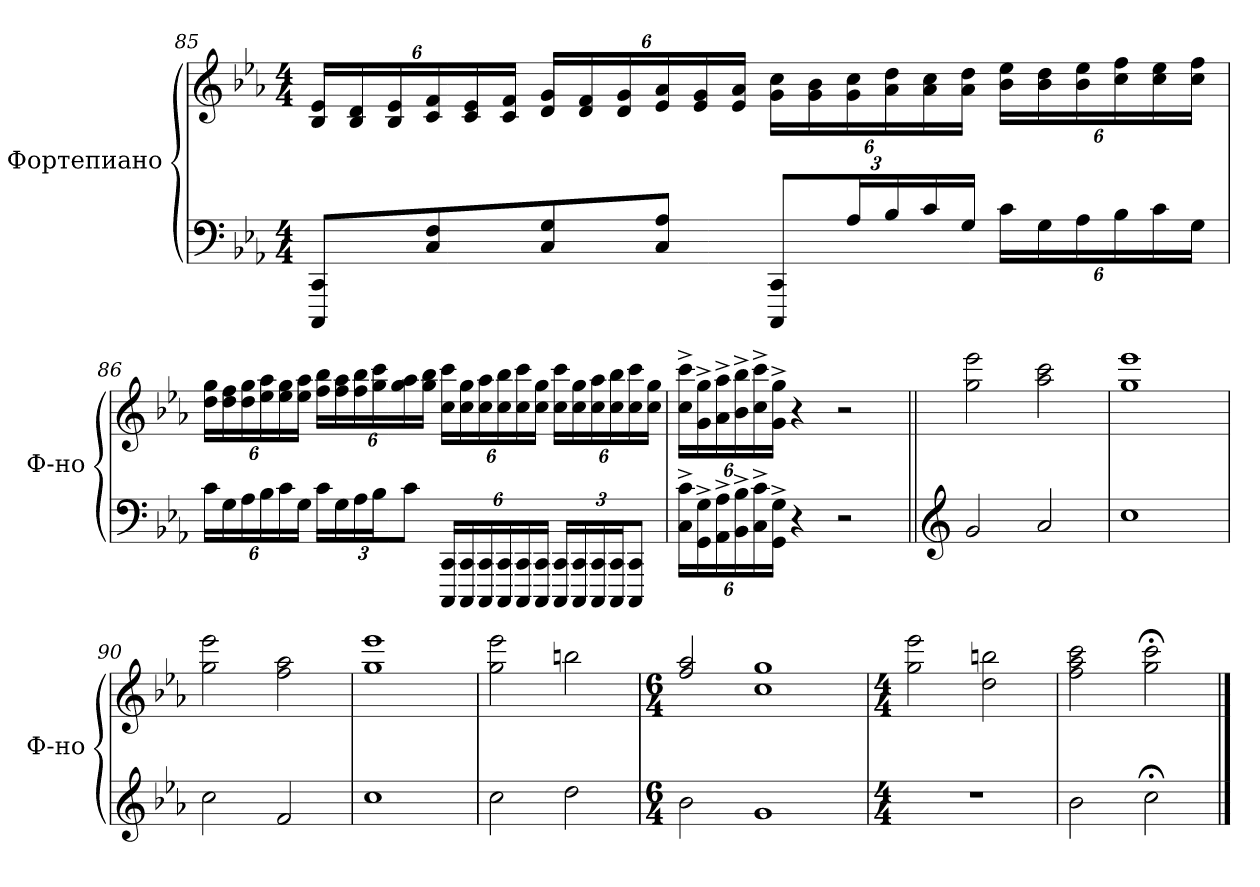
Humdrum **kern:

**kern	**kern
*part1	*part1
*staff2	*staff1
*I"Фортепиано	*
*I'Ф-но	*
!!LO:LB:g=z
*clefF4	*clefG2
*k[b-e-a-]	*k[b-e-a-]
*M4/4	*M4/4
*	*Xbrackettup
=85	=85
8CCC/ 8CC/L	24B-/ 24e-/LL
.	24B-/ 24d/
.	24B-/ 24e-/
8C/ 8F/	24c/ 24f/
.	24c/ 24e-/
.	24c/ 24f/JJ
8C/ 8G/	24d/ 24g/LL
.	24d/ 24f/
.	24d/ 24g/
8C/ 8A-/J	24e-/ 24a-/
.	24e-/ 24g/
.	24e-/ 24a-/JJ
*Xbrackettup	*
12CCC/ 12CC/L	24g\ 24cc\LL
.	24g\ 24b-\
24A-/L	24g\ 24cc\
24B-/	24a-\ 24dd\
24c/	24a-\ 24cc\
24G/JJ	24a-\ 24dd\JJ
24c\LL	24b-\ 24ee-\LL
24G\	24b-\ 24dd\
24A-\	24b-\ 24ee-\
24B-\	24cc\ 24ff\
24c\	24cc\ 24ee-\
24G\JJ	24cc\ 24ff\JJ
!!LO:LB:g=z
=86	=86
24c\LL	24dd\ 24gg\LL
24G\	24dd\ 24ff\
24A-\	24dd\ 24gg\
24B-\	24ee-\ 24aa-\
24c\	24ee-\ 24gg\
24G\JJ	24ee-\ 24aa-\JJ
24c\LL	24ff\ 24bb-\LL
24G\	24ff\ 24aa-\
24A-\	24ff\ 24bb-\
24B-\J	24gg\ 24ccc\
12c\J	24gg\ 24aa-\
.	24gg\ 24bb-\JJ
24CCC/ 24CC/LL	24cc\ 24ccc\LL
24CCC/ 24CC/	24cc\ 24gg\
24CCC/ 24CC/	24cc\ 24aa-\
24CCC/ 24CC/	24cc\ 24bb-\
24CCC/ 24CC/	24cc\ 24ccc\
24CCC/ 24CC/JJ	24cc\ 24gg\JJ
24CCC/ 24CC/LL	24cc\ 24ccc\LL
24CCC/ 24CC/	24cc\ 24gg\
24CCC/ 24CC/	24cc\ 24aa-\
24CCC/ 24CC/J	24cc\ 24bb-\
12CCC/ 12CC/J	24cc\ 24ccc\
.	24cc\ 24gg\JJ
=87	=87
24C\^ 24c\^LL	24cc\^ 24ccc\^LL
24GG\^ 24G\^	24g\^ 24gg\^
24AA-\^ 24A-\^	24a-\^ 24aa-\^
24BB-\^ 24B-\^	24b-\^ 24bb-\^
24C\^ 24c\^	24cc\^ 24ccc\^
24GG\^ 24G\^JJ	24g\^ 24gg\^JJ
4r	4r
2r	2r
!!LO:LB:g=z
=88||	=88||
*clefG2	*
2g/	2gg\ 2eee-\
2a-/	2aa-\ 2ccc\
=89	=89
1cc	1gg 1eee-
=90	=90
2cc\	2gg\ 2eee-\
2f/	2ff\ 2aa-\
=91	=91
1cc	1gg 1eee-
=92	=92
2cc\	2gg\ 2eee-\
2dd\	2bbn\
=93	=93
*M6/4	*M6/4
2b-\	2ff/ 2aa-/
1g	1cc 1gg
=94	=94
*M4/4	*M4/4
1r	2gg\ 2eee-\
.	2dd\ 2bbn\
=95	=95
2b-\	2ff\ 2aa-\ 2ccc\
2cc;<\	2gg\;< 2ccc\;<
==	==
*-	*-
